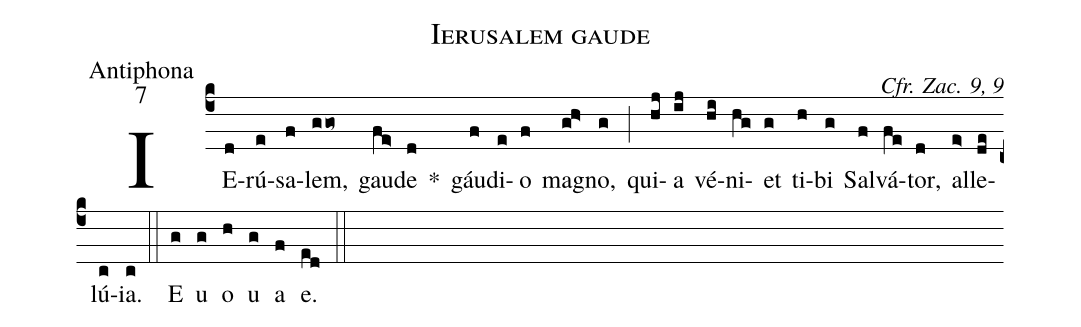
name:Ierusalem gaude;
office-part:Antiphona;
mode:7;
commentary:Cfr. Zac. 9, 9;
%%
(c4) IE(d)rú(e)sa(f)lem,(g!/go~) gau(fe>)de(d) *() gáu(f)di(e)o(f) mag(gh>)no,(g) (;) qui(hj)a(ij) vé(hi)ni(hg)et(g) ti(h)bi(g) Sal(f)vá(fe)tor,(d) al(e>)le(de)lú(c)ia.(c) (::) E(g) u(g) o(h) u(g) a(f) e.(ed) (::)
